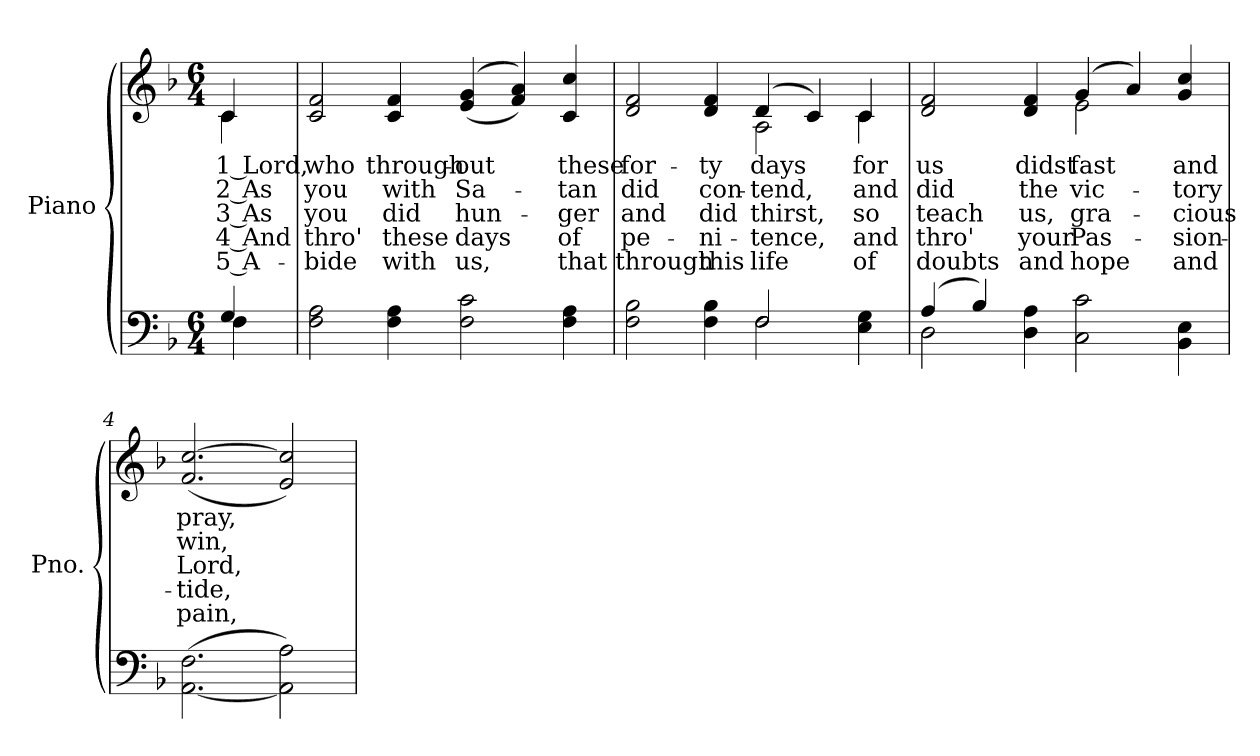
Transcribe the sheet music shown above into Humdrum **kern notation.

**kern	**kern	**text	**text	**text	**text	**text
*part2	*part1	*part1	*part1	*part1	*part1	*part1
*staff2	*staff1	*staff1	*staff1	*staff1	*staff1	*staff1
*I"Piano	*I"Piano	*	*	*	*	*
*I'Pno.	*I'Pno.	*	*	*	*	*
!!LO:PB:g=z
*clefF4	*clefG2	*	*	*	*	*
*k[b-]	*k[b-]	*	*	*	*	*
*F:	*F:	*	*	*	*	*
*M6/4	*M6/4	*	*	*	*	*
=	=	=	=	=	=	=
*^	*	*	*	*	*	*
!	!	!	!LO:LY:b:color=#000000	!LO:LY:b:color=#000000	!LO:LY:b:color=#000000	!LO:LY:b:color=#000000	!LO:LY:b:color=#000000
*	*	*^	*	*	*	*	*
4Gi/	4Fi\	4ci/	4ci\	1 Lord,	2 As	-3 As	4 And	5 A-
*v	*v	*	*	*	*	*	*	*
*	*v	*v	*	*	*	*	*
=1	=1	=1	=1	=1	=1	=1
*^	*^	*	*	*	*	*
!	!	!	!	!LO:LY:b:color=#000000	!LO:LY:b:color=#000000	!LO:LY:b:color=#000000	!LO:LY:b:color=#000000	!LO:LY:b:color=#000000
*v	*v	*	*	*	*	*	*	*
*	*v	*v	*	*	*	*	*
2Fi\ 2Ai	2ci/ 2fi	who	you	you	thro'	bide
!	!	!LO:LY:b:color=#000000	!LO:LY:b:color=#000000	!LO:LY:b:color=#000000	!LO:LY:b:color=#000000	!LO:LY:b:color=#000000
4Fi\ 4Ai	4ci/ 4fi	through-	with	did	these	with
!	!	!LO:LY:b:color=#000000	!LO:LY:b:color=#000000	!LO:LY:b:color=#000000	!LO:LY:b:color=#000000	!LO:LY:b:color=#000000
2Fi\ 2ci	((4ei/ 4gi	-out	Sa-	hun-	-days	us,
.	4fi/ 4ai))	.	.	.	.	.
!	!	!LO:LY:b:color=#000000	!LO:LY:b:color=#000000	!LO:LY:b:color=#000000	!LO:LY:b:color=#000000	!LO:LY:b:color=#000000
4Fi\ 4Ai	4ci/ 4cci	these	-tan	ger	of	that
=2	=2	=2	=2	=2	=2	=2
*^	*	*	*	*	*	*
!	!	!	!LO:LY:b:color=#000000	!LO:LY:b:color=#000000	!LO:LY:b:color=#000000	!LO:LY:b:color=#000000	!LO:LY:b:color=#000000
*	*	*^	*	*	*	*	*
2Fi\ 2B-i	2.ryy	2di/ 2fi	2.ryy	for-	did	and	pe-	-through
!	!	!	!	!LO:LY:b:color=#000000	!LO:LY:b:color=#000000	!LO:LY:b:color=#000000	!LO:LY:b:color=#000000	!LO:LY:b:color=#000000
4Fi\ 4B-i	.	4di/ 4fi	.	-ty	con-	did	ni-	-this
!	!	!	!	!LO:LY:b:color=#000000	!LO:LY:b:color=#000000	!LO:LY:b:color=#000000	!LO:LY:b:color=#000000	!LO:LY:b:color=#000000
2Fi/	2Fi\	(4di/	2Ai\	days	-tend,	thirst,	tence,	life
.	.	4ci/)	.	.	.	.	.	.
!	!	!	!	!LO:LY:b:color=#000000	!LO:LY:b:color=#000000	!LO:LY:b:color=#000000	!LO:LY:b:color=#000000	!LO:LY:b:color=#000000
4Ei\ 4Gi	4ryy	4ci/	4ci\	for	and	so	and	of
!!LO:LB:g=z	!!
=3	=3	=3	=3	=3	=3	=3	=3	=3
!	!	!	!	!LO:LY:b:color=#000000	!LO:LY:b:color=#000000	!LO:LY:b:color=#000000	!LO:LY:b:color=#000000	!LO:LY:b:color=#000000
(4Ai/	2Di\	2di/ 2fi	2.ryy	us	did	teach	thro'	doubts
4B-i/)	.	.	.	.	.	.	.	.
!	!	!	!	!LO:LY:b:color=#000000	!LO:LY:b:color=#000000	!LO:LY:b:color=#000000	!LO:LY:b:color=#000000	!LO:LY:b:color=#000000
4Di\ 4Ai	1ryy	4di/ 4fi	.	didst	the	us,	your	and
!	!	!	!	!LO:LY:b:color=#000000	!LO:LY:b:color=#000000	!LO:LY:b:color=#000000	!LO:LY:b:color=#000000	!LO:LY:b:color=#000000
2Ci\ 2ci	.	(4gi/	2ei\	fast	vic-	gra-	-Pas-	-hope
.	.	4ai/)	.	.	.	.	.	.
!	!	!	!	!LO:LY:b:color=#000000	!LO:LY:b:color=#000000	!LO:LY:b:color=#000000	!LO:LY:b:color=#000000	!LO:LY:b:color=#000000
4BB-i\ 4Ei	.	4gi/ 4cci	4ryy	and	-tory	cious	sion-	-and
*v	*v	*	*	*	*	*	*	*
*	*v	*v	*	*	*	*	*
=4	=4	=4	=4	=4	=4	=4
*	*^	*	*	*	*	*
!	!	!	!LO:LY:b:color=#000000	!LO:LY:b:color=#000000	!LO:LY:b:color=#000000	!LO:LY:b:color=#000000	!LO:LY:b:color=#000000
*	*v	*v	*	*	*	*	*
([2.AAi\ 2.Fi	(2.fi/ [2.cci	pray,	win,	Lord,	tide,	pain,
2AAi\] 2Ai)	2ei/ 2cci])	.	.	.	.	.
=	=	=	=	=	=	=
*-	*-	*-	*-	*-	*-	*-
